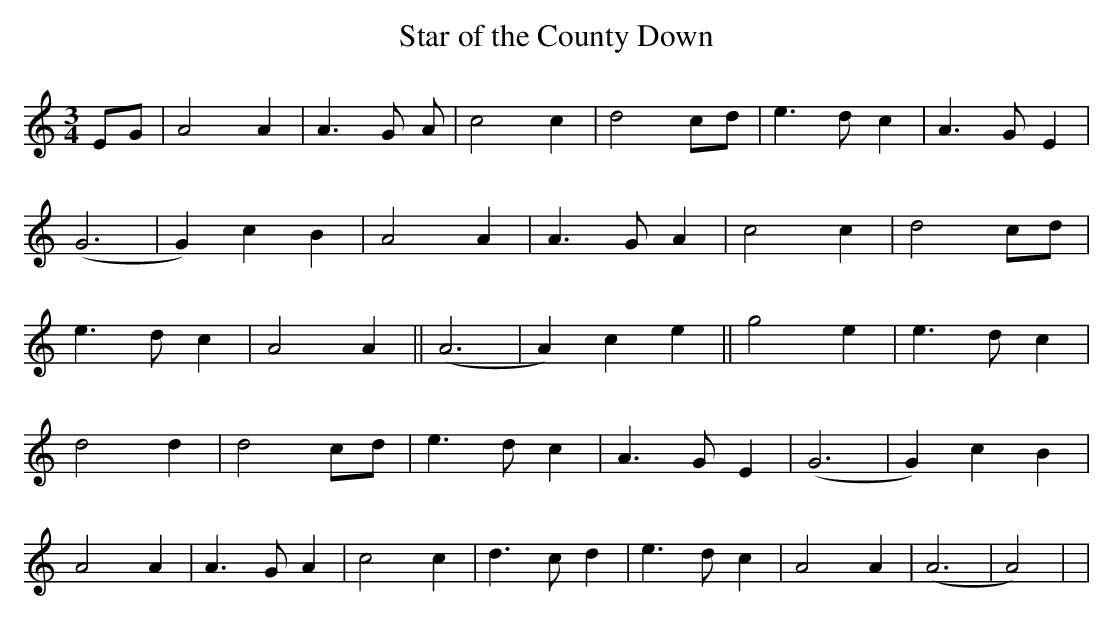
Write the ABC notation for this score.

X:1
T:Star of the County Down
M:3/4
K:Am
L:1/8
EG| A4 A2|A3 G A|c4 c2|d4 cd| e3 d c2|A3 G E2|
(G6|G2) c2 B2| A4 A2|A3 G A2|c4 c2|d4 cd|
e3 d c2|A4 A2||(A6|A2) c2 e2 || g4 e2|e3 d c2|
d4 d2|d4 cd| e3 d c2|A3 G E2|(G6|G2) c2 B2|
A4 A2|A3 G A2|c4 c2|d3 c d2| e3 d c2|A4 A2|(A6|A4) |>|
